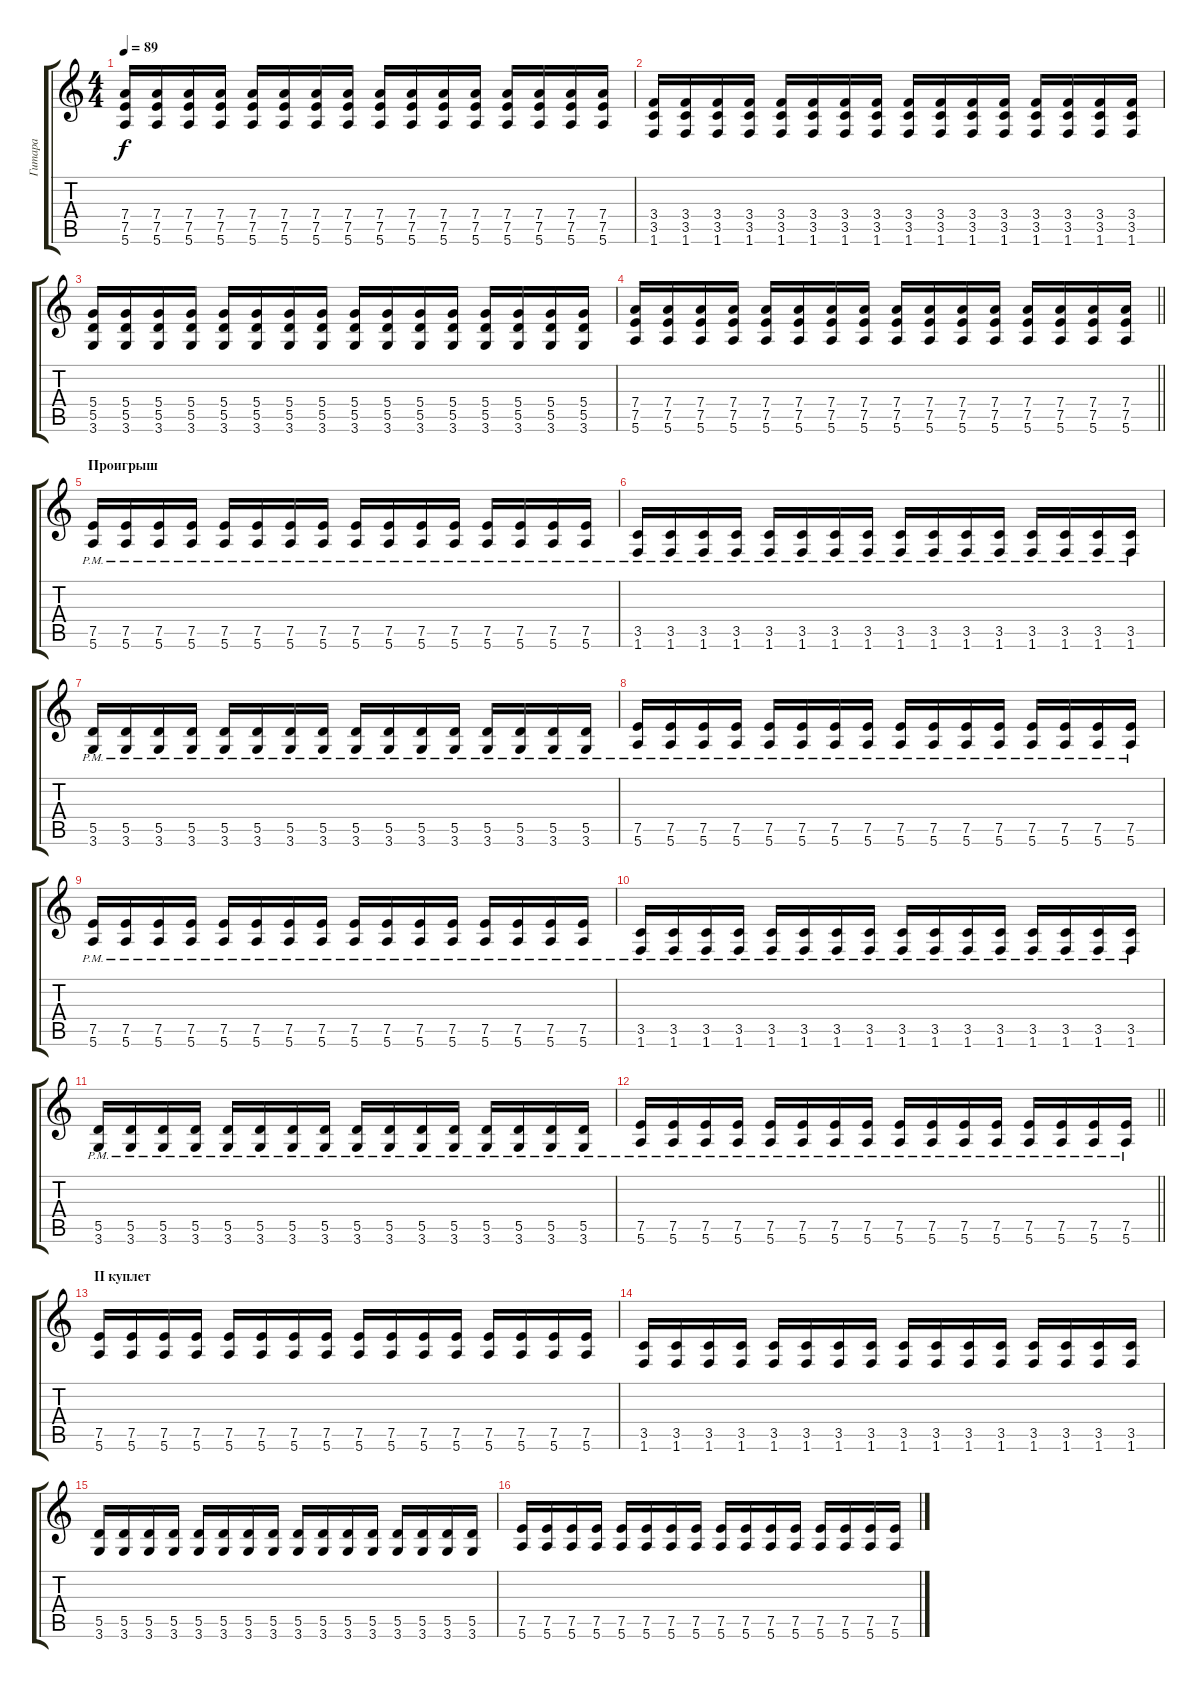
\track ("Гитара" "Гитара") {instrument distortionguitar}
\staff {score tabs}
\tuning (E4 B3 G3 D3 A2 E2) {hide}
\ts (4 4)
\tempo 89
\clef g2
\ks c
(7.4 7.5 5.6).16{dy f} (7.4 7.5 5.6).16 (7.4 7.5 5.6).16 (7.4 7.5 5.6).16 (7.4 7.5 5.6).16 (7.4 7.5 5.6).16 (7.4 7.5 5.6).16 (7.4 7.5 5.6).16 (7.4 7.5 5.6).16 (7.4 7.5 5.6).16 (7.4 7.5 5.6).16 (7.4 7.5 5.6).16 (7.4 7.5 5.6).16 (7.4 7.5 5.6).16 (7.4 7.5 5.6).16 (7.4 7.5 5.6).16 |
(3.4 3.5 1.6).16 (3.4 3.5 1.6).16 (3.4 3.5 1.6).16 (3.4 3.5 1.6).16 (3.4 3.5 1.6).16 (3.4 3.5 1.6).16 (3.4 3.5 1.6).16 (3.4 3.5 1.6).16 (3.4 3.5 1.6).16 (3.4 3.5 1.6).16 (3.4 3.5 1.6).16 (3.4 3.5 1.6).16 (3.4 3.5 1.6).16 (3.4 3.5 1.6).16 (3.4 3.5 1.6).16 (3.4 3.5 1.6).16 |
(5.4 5.5 3.6).16 (5.4 5.5 3.6).16 (5.4 5.5 3.6).16 (5.4 5.5 3.6).16 (5.4 5.5 3.6).16 (5.4 5.5 3.6).16 (5.4 5.5 3.6).16 (5.4 5.5 3.6).16 (5.4 5.5 3.6).16 (5.4 5.5 3.6).16 (5.4 5.5 3.6).16 (5.4 5.5 3.6).16 (5.4 5.5 3.6).16 (5.4 5.5 3.6).16 (5.4 5.5 3.6).16 (5.4 5.5 3.6).16 |
\barLineRight lightlight
(7.4 7.5 5.6).16 (7.4 7.5 5.6).16 (7.4 7.5 5.6).16 (7.4 7.5 5.6).16 (7.4 7.5 5.6).16 (7.4 7.5 5.6).16 (7.4 7.5 5.6).16 (7.4 7.5 5.6).16 (7.4 7.5 5.6).16 (7.4 7.5 5.6).16 (7.4 7.5 5.6).16 (7.4 7.5 5.6).16 (7.4 7.5 5.6).16 (7.4 7.5 5.6).16 (7.4 7.5 5.6).16 (7.4 7.5 5.6).16 |
\section ("" "Проигрыш")
(7.5{pm} 5.6{pm}).16 (7.5{pm} 5.6{pm}).16 (7.5{pm} 5.6{pm}).16 (7.5{pm} 5.6{pm}).16 (7.5{pm} 5.6{pm}).16 (7.5{pm} 5.6{pm}).16 (7.5{pm} 5.6{pm}).16 (7.5{pm} 5.6{pm}).16 (7.5{pm} 5.6{pm}).16 (7.5{pm} 5.6{pm}).16 (7.5{pm} 5.6{pm}).16 (7.5{pm} 5.6{pm}).16 (7.5{pm} 5.6{pm}).16 (7.5{pm} 5.6{pm}).16 (7.5{pm} 5.6{pm}).16 (7.5{pm} 5.6{pm}).16 |
(3.5{pm} 1.6{pm}).16 (3.5{pm} 1.6{pm}).16 (3.5{pm} 1.6{pm}).16 (3.5{pm} 1.6{pm}).16 (3.5{pm} 1.6{pm}).16 (3.5{pm} 1.6{pm}).16 (3.5{pm} 1.6{pm}).16 (3.5{pm} 1.6{pm}).16 (3.5{pm} 1.6{pm}).16 (3.5{pm} 1.6{pm}).16 (3.5{pm} 1.6{pm}).16 (3.5{pm} 1.6{pm}).16 (3.5{pm} 1.6{pm}).16 (3.5{pm} 1.6{pm}).16 (3.5{pm} 1.6{pm}).16 (3.5{pm} 1.6{pm}).16 |
(5.5{pm} 3.6{pm}).16 (5.5{pm} 3.6{pm}).16 (5.5{pm} 3.6{pm}).16 (5.5{pm} 3.6{pm}).16 (5.5{pm} 3.6{pm}).16 (5.5{pm} 3.6{pm}).16 (5.5{pm} 3.6{pm}).16 (5.5{pm} 3.6{pm}).16 (5.5{pm} 3.6{pm}).16 (5.5{pm} 3.6{pm}).16 (5.5{pm} 3.6{pm}).16 (5.5{pm} 3.6{pm}).16 (5.5{pm} 3.6{pm}).16 (5.5{pm} 3.6{pm}).16 (5.5{pm} 3.6{pm}).16 (5.5{pm} 3.6{pm}).16 |
(7.5{pm} 5.6{pm}).16 (7.5{pm} 5.6{pm}).16 (7.5{pm} 5.6{pm}).16 (7.5{pm} 5.6{pm}).16 (7.5{pm} 5.6{pm}).16 (7.5{pm} 5.6{pm}).16 (7.5{pm} 5.6{pm}).16 (7.5{pm} 5.6{pm}).16 (7.5{pm} 5.6{pm}).16 (7.5{pm} 5.6{pm}).16 (7.5{pm} 5.6{pm}).16 (7.5{pm} 5.6{pm}).16 (7.5{pm} 5.6{pm}).16 (7.5{pm} 5.6{pm}).16 (7.5{pm} 5.6{pm}).16 (7.5{pm} 5.6{pm}).16 |
(7.5{pm} 5.6{pm}).16 (7.5{pm} 5.6{pm}).16 (7.5{pm} 5.6{pm}).16 (7.5{pm} 5.6{pm}).16 (7.5{pm} 5.6{pm}).16 (7.5{pm} 5.6{pm}).16 (7.5{pm} 5.6{pm}).16 (7.5{pm} 5.6{pm}).16 (7.5{pm} 5.6{pm}).16 (7.5{pm} 5.6{pm}).16 (7.5{pm} 5.6{pm}).16 (7.5{pm} 5.6{pm}).16 (7.5{pm} 5.6{pm}).16 (7.5{pm} 5.6{pm}).16 (7.5{pm} 5.6{pm}).16 (7.5{pm} 5.6{pm}).16 |
(3.5{pm} 1.6{pm}).16 (3.5{pm} 1.6{pm}).16 (3.5{pm} 1.6{pm}).16 (3.5{pm} 1.6{pm}).16 (3.5{pm} 1.6{pm}).16 (3.5{pm} 1.6{pm}).16 (3.5{pm} 1.6{pm}).16 (3.5{pm} 1.6{pm}).16 (3.5{pm} 1.6{pm}).16 (3.5{pm} 1.6{pm}).16 (3.5{pm} 1.6{pm}).16 (3.5{pm} 1.6{pm}).16 (3.5{pm} 1.6{pm}).16 (3.5{pm} 1.6{pm}).16 (3.5{pm} 1.6{pm}).16 (3.5{pm} 1.6{pm}).16 |
(5.5{pm} 3.6{pm}).16 (5.5{pm} 3.6{pm}).16 (5.5{pm} 3.6{pm}).16 (5.5{pm} 3.6{pm}).16 (5.5{pm} 3.6{pm}).16 (5.5{pm} 3.6{pm}).16 (5.5{pm} 3.6{pm}).16 (5.5{pm} 3.6{pm}).16 (5.5{pm} 3.6{pm}).16 (5.5{pm} 3.6{pm}).16 (5.5{pm} 3.6{pm}).16 (5.5{pm} 3.6{pm}).16 (5.5{pm} 3.6{pm}).16 (5.5{pm} 3.6{pm}).16 (5.5{pm} 3.6{pm}).16 (5.5{pm} 3.6{pm}).16 |
\barLineRight lightlight
(7.5{pm} 5.6{pm}).16 (7.5{pm} 5.6{pm}).16 (7.5{pm} 5.6{pm}).16 (7.5{pm} 5.6{pm}).16 (7.5{pm} 5.6{pm}).16 (7.5{pm} 5.6{pm}).16 (7.5{pm} 5.6{pm}).16 (7.5{pm} 5.6{pm}).16 (7.5{pm} 5.6{pm}).16 (7.5{pm} 5.6{pm}).16 (7.5{pm} 5.6{pm}).16 (7.5{pm} 5.6{pm}).16 (7.5{pm} 5.6{pm}).16 (7.5{pm} 5.6{pm}).16 (7.5{pm} 5.6{pm}).16 (7.5{pm} 5.6{pm}).16 |
\section ("" "II куплет")
(7.5 5.6).16 (7.5 5.6).16 (7.5 5.6).16 (7.5 5.6).16 (7.5 5.6).16 (7.5 5.6).16 (7.5 5.6).16 (7.5 5.6).16 (7.5 5.6).16 (7.5 5.6).16 (7.5 5.6).16 (7.5 5.6).16 (7.5 5.6).16 (7.5 5.6).16 (7.5 5.6).16 (7.5 5.6).16 |
(3.5 1.6).16 (3.5 1.6).16 (3.5 1.6).16 (3.5 1.6).16 (3.5 1.6).16 (3.5 1.6).16 (3.5 1.6).16 (3.5 1.6).16 (3.5 1.6).16 (3.5 1.6).16 (3.5 1.6).16 (3.5 1.6).16 (3.5 1.6).16 (3.5 1.6).16 (3.5 1.6).16 (3.5 1.6).16 |
(5.5 3.6).16 (5.5 3.6).16 (5.5 3.6).16 (5.5 3.6).16 (5.5 3.6).16 (5.5 3.6).16 (5.5 3.6).16 (5.5 3.6).16 (5.5 3.6).16 (5.5 3.6).16 (5.5 3.6).16 (5.5 3.6).16 (5.5 3.6).16 (5.5 3.6).16 (5.5 3.6).16 (5.5 3.6).16 |
(7.5 5.6).16 (7.5 5.6).16 (7.5 5.6).16 (7.5 5.6).16 (7.5 5.6).16 (7.5 5.6).16 (7.5 5.6).16 (7.5 5.6).16 (7.5 5.6).16 (7.5 5.6).16 (7.5 5.6).16 (7.5 5.6).16 (7.5 5.6).16 (7.5 5.6).16 (7.5 5.6).16 (7.5 5.6).16
